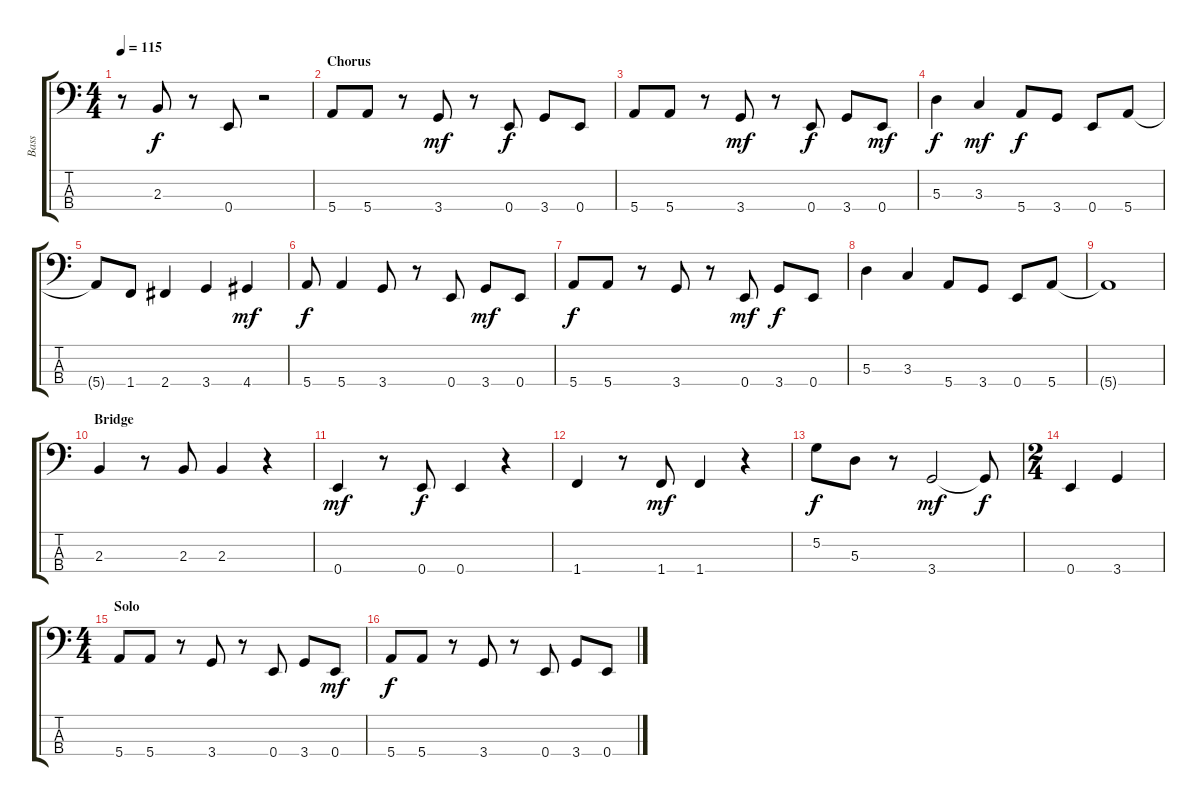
\track ("Bass" "Bass") {instrument electricbasspick}
\staff {score tabs}
\tuning (G2 D2 A1 E1) {hide}
\ts (4 4)
\tempo 115
\clef f4
\ks c
r.8{dy f} 2.3.8 r.8 0.4.8 r.2 |
\section ("" "Chorus")
5.4.8 5.4.8 r.8 3.4.8{dy mf} r.8 0.4.8{dy f} 3.4.8 0.4.8 |
5.4.8 5.4.8 r.8 3.4.8{dy mf} r.8 0.4.8{dy f} 3.4.8 0.4.8{dy mf} |
5.3.4{dy f} 3.3.4{dy mf} 5.4.8{dy f} 3.4.8 0.4.8 5.4.8 |
5.4{t}.8 1.4.8 2.4.4 3.4.4 4.4.4{dy mf} |
5.4.8{dy f} 5.4.4 3.4.8 r.8 0.4.8 3.4.8{dy mf} 0.4.8 |
5.4.8{dy f} 5.4.8 r.8 3.4.8 r.8 0.4.8{dy mf} 3.4.8{dy f} 0.4.8 |
5.3.4 3.3.4 5.4.8 3.4.8 0.4.8 5.4.8 |
5.4{t}.1 |
\section ("" "Bridge")
2.3.4 r.8 2.3.8 2.3.4 r.4 |
0.4.4{dy mf} r.8 0.4.8{dy f} 0.4.4 r.4 |
1.4.4 r.8 1.4.8{dy mf} 1.4.4 r.4 |
5.2.8{dy f} 5.3.8 r.8 3.4.2{dy mf} 3.4{t}.8{dy f} |
\ts (2 4)
0.4.4 3.4.4 |
\ts (4 4)
\section ("" "Solo")
5.4.8 5.4.8 r.8 3.4.8 r.8 0.4.8 3.4.8 0.4.8{dy mf} |
5.4.8{dy f} 5.4.8 r.8 3.4.8 r.8 0.4.8 3.4.8 0.4.8
